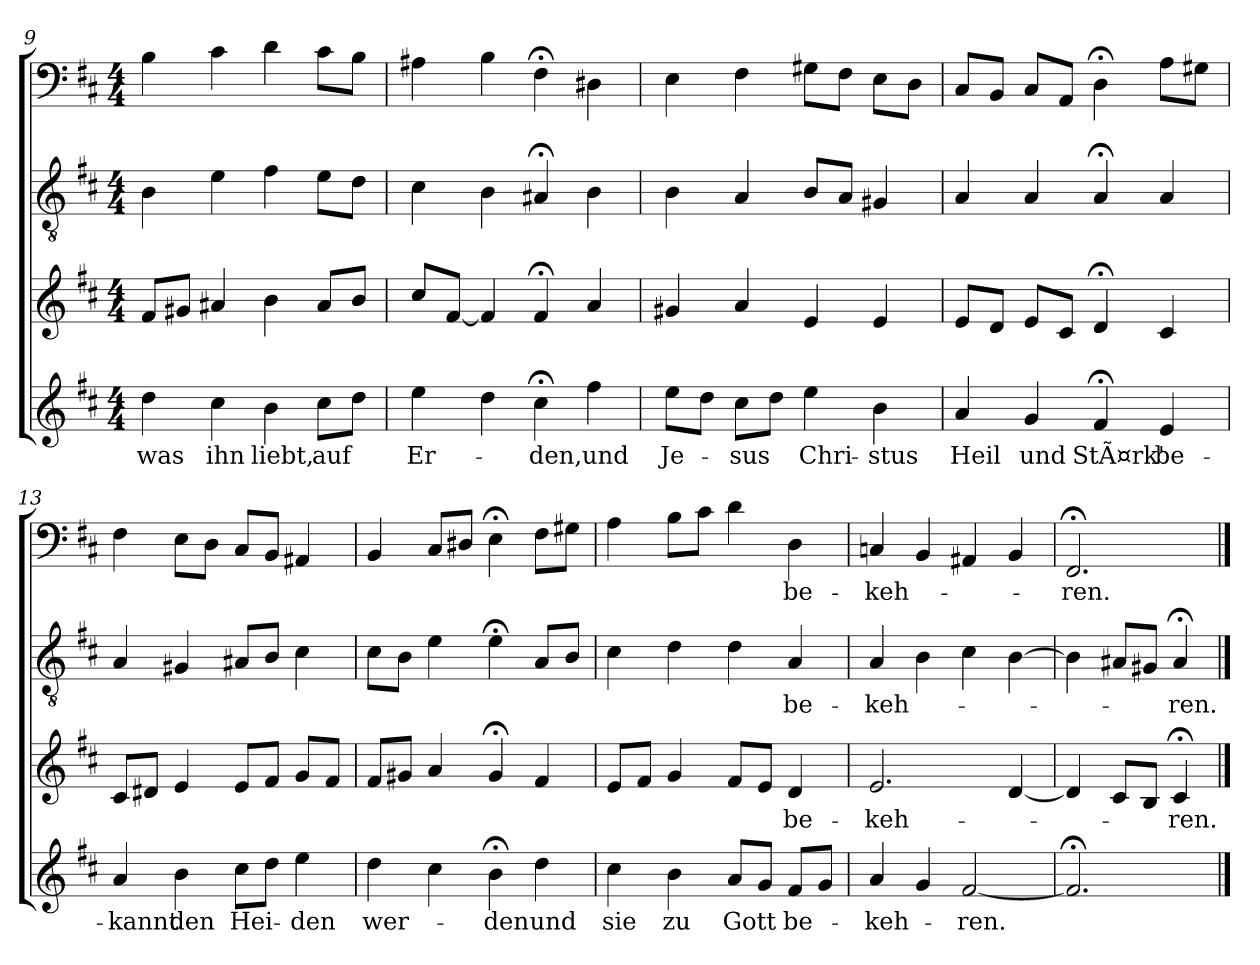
**kern	**text	**kern	**text	**kern	**text	**kern	**text
*part4	*part4	*part3	*part3	*part2	*part2	*part1	*part1
*staff4	*staff4	*staff3	*staff3	*staff2	*staff2	*staff1	*staff1
*clefG2	*	*clefG2	*	*clefGv2	*	*clefF4	*
*k[f#c#]	*	*k[f#c#]	*	*k[f#c#]	*	*k[f#c#]	*
*b:	*	*b:	*	*b:	*	*b:	*
*M4/4	*	*M4/4	*	*M4/4	*	*M4/4	*
=9	=9	=9	=9	=9	=9	=9	=9
4dd	was	8f#L	.	4B	.	4B	.
.	.	8g#XJ	.	.	.	.	.
4cc#	ihn	4a#X	.	4e	.	4c#	.
4b	liebt,	4b	.	4f#	.	4d	.
8cc#L	auf	8a#L	.	8eL	.	8c#L	.
8ddJ	.	8bJ	.	8dJ	.	8BJ	.
=10	=10	=10	=10	=10	=10	=10	=10
4ee	Er-	8cc#L	.	4c#	.	4A#X	.
.	.	[8f#J	.	.	.	.	.
4dd	.	4f#]	.	4B	.	4B	.
4cc#;<	-den,	4f#;<	.	4A#X;<	.	4F#;<	.
4ff#	und	4a	.	4B	.	4D#X	.
=11	=11	=11	=11	=11	=11	=11	=11
8eeL	Je-	4g#X	.	4B	.	4E	.
8ddJ	.	.	.	.	.	.	.
8cc#L	-sus	4a	.	4A	.	4F#	.
8ddJ	.	.	.	.	.	.	.
4ee	Chri-	4e	.	8BL	.	8G#XL	.
.	.	.	.	8AJ	.	8F#J	.
4b	-stus	4e	.	4G#X	.	8EL	.
.	.	.	.	.	.	8DJ	.
=12	=12	=12	=12	=12	=12	=12	=12
4a	Heil	8eL	.	4A	.	8C#L	.
.	.	8dJ	.	.	.	8BBJ	.
4g	und	8eL	.	4A	.	8C#L	.
.	.	8c#J	.	.	.	8AAJ	.
4f#;<	StÃ¤rk'	4d;<	.	4A;<	.	4D;<	.
4e	be-	4c#	.	4A	.	8AL	.
.	.	.	.	.	.	8G#XJ	.
=13	=13	=13	=13	=13	=13	=13	=13
4a	-kannt	8c#L	.	4A	.	4F#	.
.	.	8d#XJ	.	.	.	.	.
4b	den	4e	.	4G#X	.	8EL	.
.	.	.	.	.	.	8DJ	.
8cc#L	Hei-	8eL	.	8A#XL	.	8C#L	.
8ddJ	.	8f#J	.	8BJ	.	8BBJ	.
4ee	-den	8gL	.	4c#	.	4AA#X	.
.	.	8f#J	.	.	.	.	.
=14	=14	=14	=14	=14	=14	=14	=14
4dd	wer-	8f#L	.	8c#L	.	4BB	.
.	.	8g#XJ	.	8BJ	.	.	.
4cc#	.	4a	.	4e	.	8C#L	.
.	.	.	.	.	.	8D#XJ	.
4b;<	-den	4g#;<	.	4e;<	.	4E;<	.
4dd	und	4f#	.	8AL	.	8F#L	.
.	.	.	.	8BJ	.	8G#XJ	.
=15	=15	=15	=15	=15	=15	=15	=15
4cc#	sie	8eL	.	4c#	.	4A	.
.	.	8f#J	.	.	.	.	.
4b	zu	4g	.	4d	.	8BL	.
.	.	.	.	.	.	8c#J	.
8aL	Gott	8f#L	.	4d	.	4d	.
8gJ	.	8eJ	.	.	.	.	.
8f#L	be-	4d	be-	4A	be-	4D	be-
8gJ	.	.	.	.	.	.	.
=16	=16	=16	=16	=16	=16	=16	=16
4a	-keh-	2.e	-keh-	4A	-keh-	4Cn	-keh-
4g	.	.	.	4B	.	4BB	.
[2f#	-ren.	.	.	4c#	.	4AA#X	.
.	.	[4d	.	[4B	.	4BB	.
=17	=17	=17	=17	=17	=17	=17	=17
2.f#;<]	.	4d]	.	4B]	.	2.FF#;<	-ren.
.	.	8c#L	.	8A#XL	.	.	.
.	.	8BJ	.	8G#XJ	.	.	.
.	.	4c#;<	-ren.	4A#;<	-ren.	.	.
==	==	==	==	==	==	==	==
*-	*-	*-	*-	*-	*-	*-	*-
